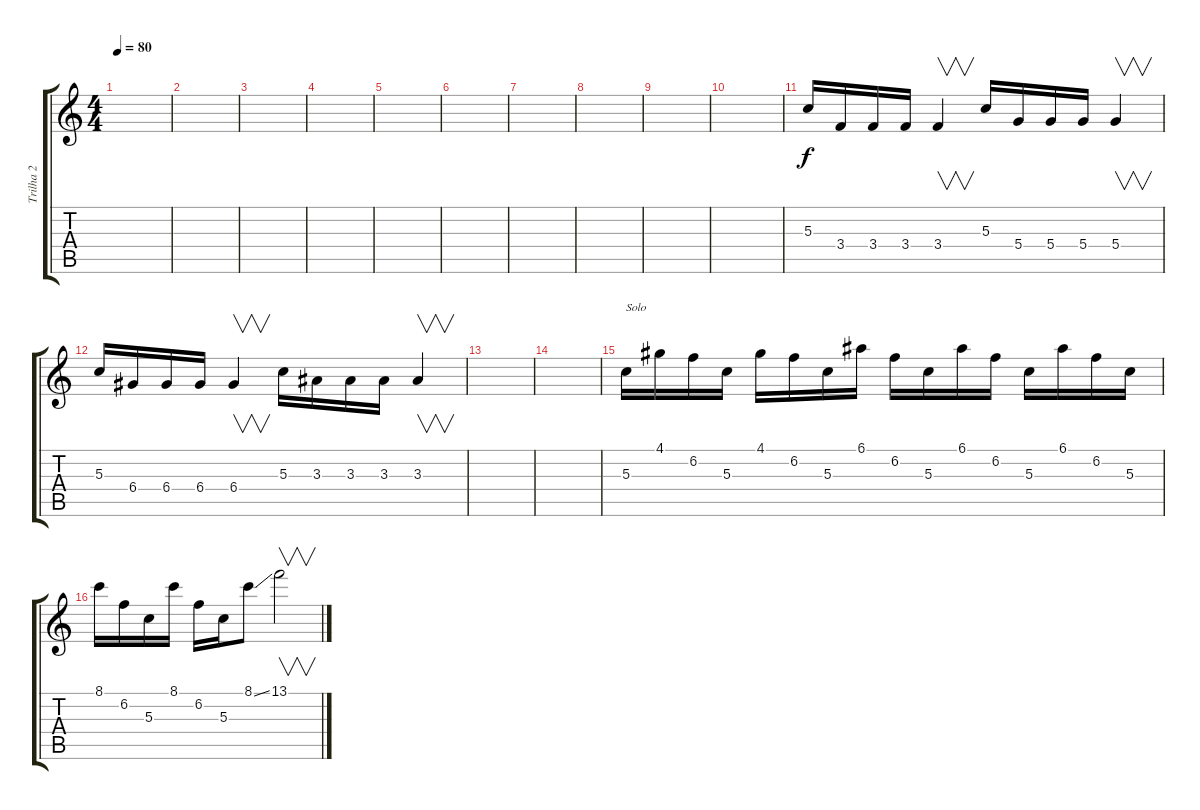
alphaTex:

\track ("Trilha 2" "Trilha 2") {instrument electricguitarclean}
\staff {score tabs}
\tuning (E4 B3 G3 D3 A2 E2) {hide}
\ts (4 4)
\tempo 80
\clef g2
\ks c
|
|
|
|
|
|
|
|
|
|
5.3.16 3.4.16 3.4.16 3.4.16 3.4.4{v} 5.3.16 5.4.16 5.4.16 5.4.16 5.4.4{v} |
5.3.16 6.4.16 6.4.16 6.4.16 6.4.4{v} 5.3.16 3.3.16 3.3.16 3.3.16 3.3.4{v} |
|
|
5.3.16{txt "Solo"} 4.1.16 6.2.16 5.3.16 4.1.16 6.2.16 5.3.16 6.1.16 6.2.16 5.3.16 6.1.16 6.2.16 5.3.16 6.1.16 6.2.16 5.3.16 |
8.1.16 6.2.16 5.3.16 8.1.16 6.2.16 5.3.16 8.1{ss}.8 13.1.2{v}
